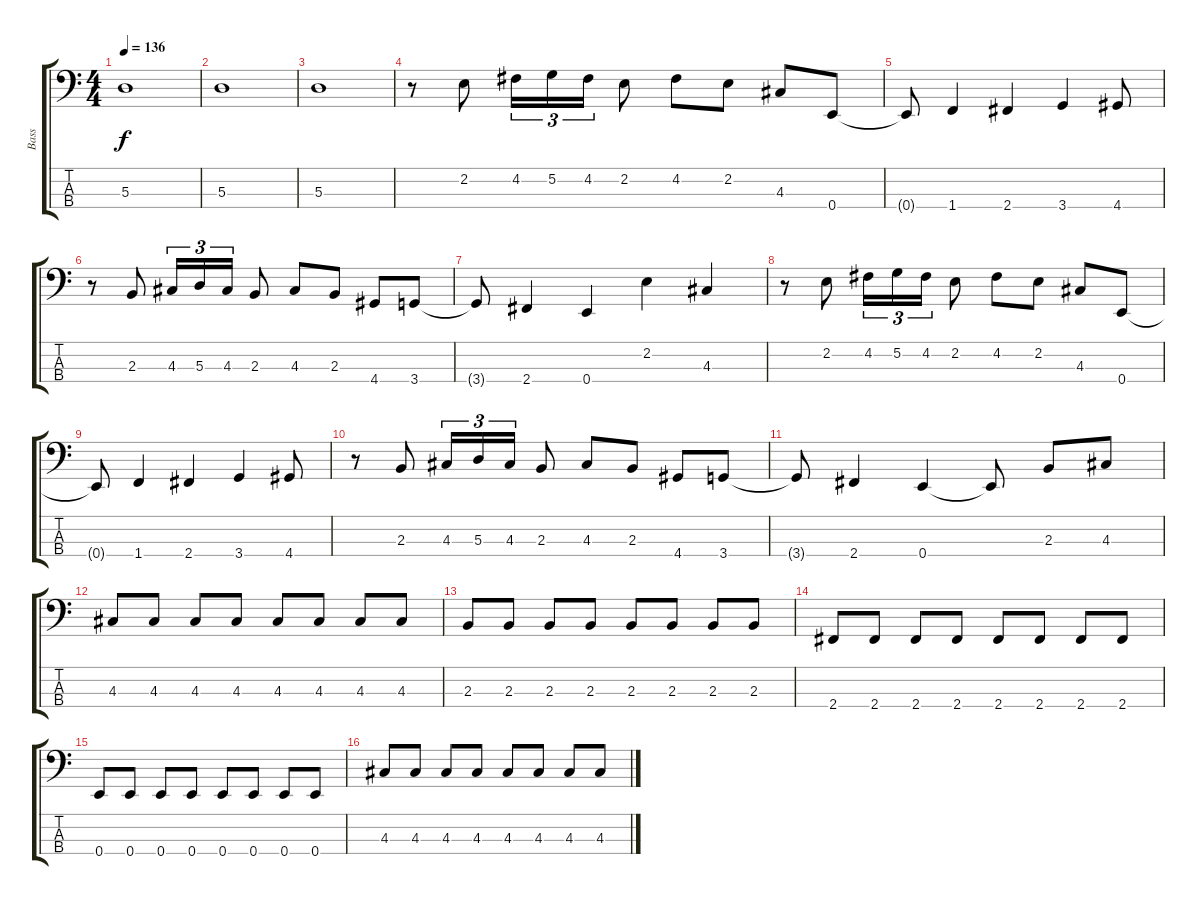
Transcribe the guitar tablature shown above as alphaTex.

\track ("Bass" "Bass") {instrument electricbassfinger}
\staff {score tabs}
\tuning (G2 D2 A1 E1) {hide}
\ts (4 4)
\tempo 136
\clef f4
\ks c
5.3.1{dy f} |
5.3.1 |
5.3.1 |
r.8 2.2.8 4.2.16{tu (3 2)} 5.2.16{tu (3 2)} 4.2.16{tu (3 2)} 2.2.8 4.2.8 2.2.8 4.3.8 0.4.8 |
0.4{t}.8 1.4.4 2.4.4 3.4.4 4.4.8 |
r.8 2.3.8 4.3.16{tu (3 2)} 5.3.16{tu (3 2)} 4.3.16{tu (3 2)} 2.3.8 4.3.8 2.3.8 4.4.8 3.4.8 |
3.4{t}.8 2.4.4 0.4.4 2.2.4 4.3.4 |
r.8 2.2.8 4.2.16{tu (3 2)} 5.2.16{tu (3 2)} 4.2.16{tu (3 2)} 2.2.8 4.2.8 2.2.8 4.3.8 0.4.8 |
0.4{t}.8 1.4.4 2.4.4 3.4.4 4.4.8 |
r.8 2.3.8 4.3.16{tu (3 2)} 5.3.16{tu (3 2)} 4.3.16{tu (3 2)} 2.3.8 4.3.8 2.3.8 4.4.8 3.4.8 |
3.4{t}.8 2.4.4 0.4.4 0.4{t}.8 2.3.8 4.3.8 |
4.3.8 4.3.8 4.3.8 4.3.8 4.3.8 4.3.8 4.3.8 4.3.8 |
2.3.8 2.3.8 2.3.8 2.3.8 2.3.8 2.3.8 2.3.8 2.3.8 |
2.4.8 2.4.8 2.4.8 2.4.8 2.4.8 2.4.8 2.4.8 2.4.8 |
0.4.8 0.4.8 0.4.8 0.4.8 0.4.8 0.4.8 0.4.8 0.4.8 |
4.3.8 4.3.8 4.3.8 4.3.8 4.3.8 4.3.8 4.3.8 4.3.8
